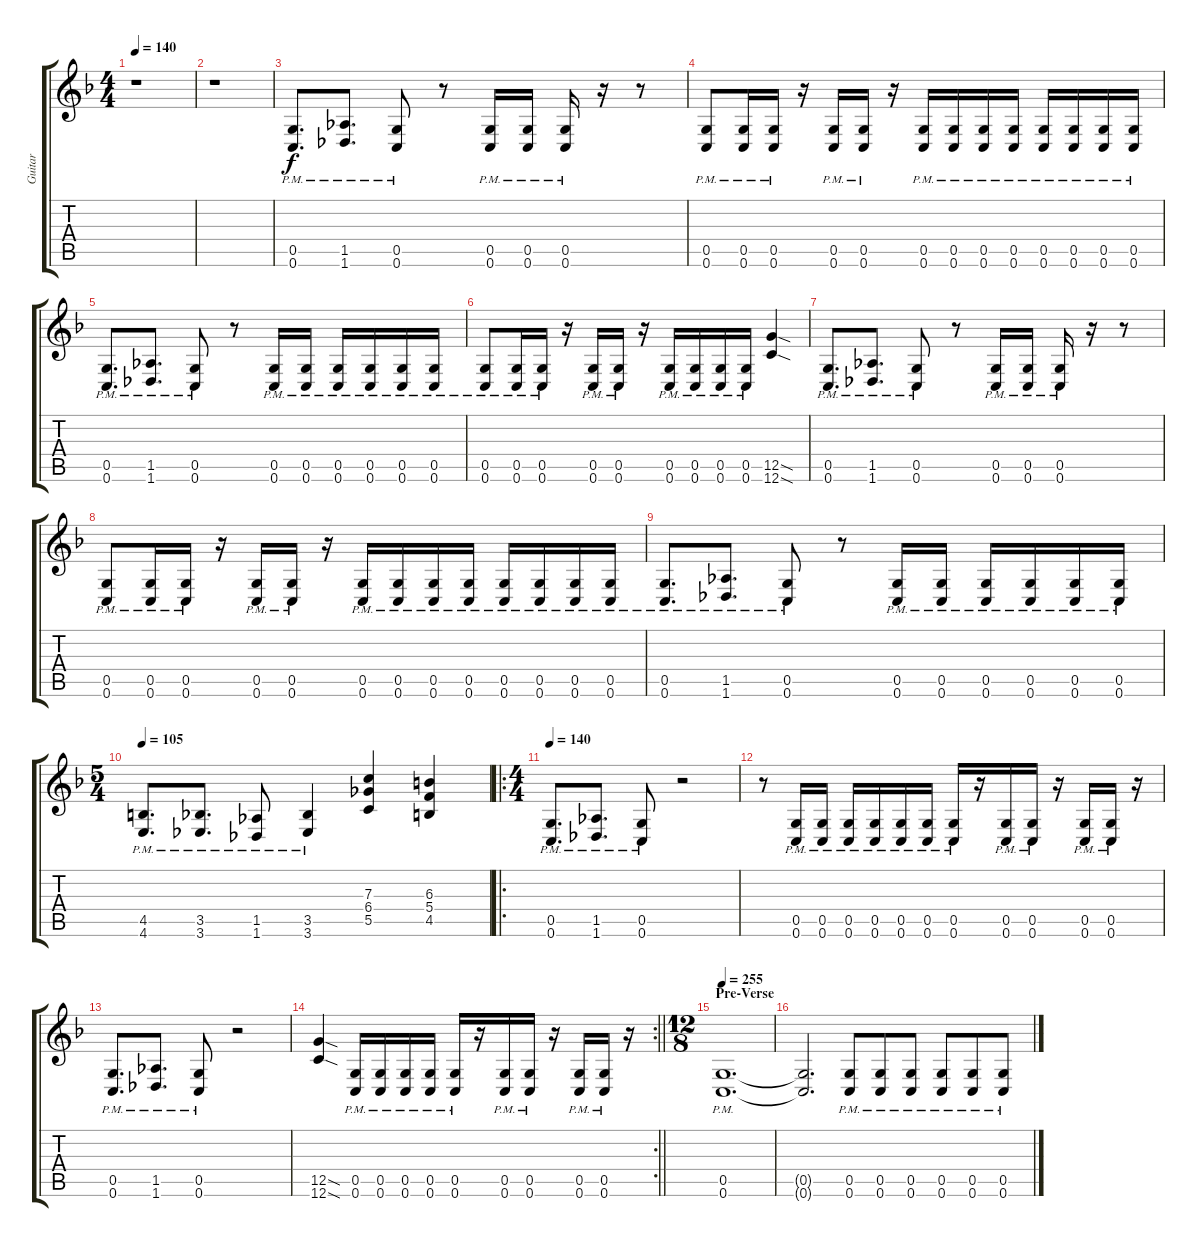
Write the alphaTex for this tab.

\track ("Guitar" "Guitar") {instrument distortionguitar}
\staff {score tabs}
\tuning (D4 A3 F3 C3 G2 C2) {hide}
\ts (4 4)
\tempo 140
\clef g2
\ks dminor
r.1{dy f} |
r.1 |
(0.5{pm} 0.6{pm}).8{d} (1.5{pm} 1.6{pm}).8{d} (0.5{pm} 0.6{pm}).8 r.8 (0.5{pm} 0.6{pm}).16 (0.5{pm} 0.6{pm}).16 (0.5{pm} 0.6{pm}).16 r.16 r.8 |
(0.5{pm} 0.6{pm}).8 (0.5{pm} 0.6{pm}).16 (0.5{pm} 0.6{pm}).16 r.16 (0.5{pm} 0.6{pm}).16 (0.5{pm} 0.6{pm}).16 r.16 (0.5{pm} 0.6{pm}).16 (0.5{pm} 0.6{pm}).16 (0.5{pm} 0.6{pm}).16 (0.5{pm} 0.6{pm}).16 (0.5{pm} 0.6{pm}).16 (0.5{pm} 0.6{pm}).16 (0.5{pm} 0.6{pm}).16 (0.5{pm} 0.6{pm}).16 |
(0.5{pm} 0.6{pm}).8{d} (1.5{pm} 1.6{pm}).8{d} (0.5{pm} 0.6{pm}).8 r.8 (0.5{pm} 0.6{pm}).16 (0.5{pm} 0.6{pm}).16 (0.5{pm} 0.6{pm}).16 (0.5{pm} 0.6{pm}).16 (0.5{pm} 0.6{pm}).16 (0.5{pm} 0.6{pm}).16 |
(0.5{pm} 0.6{pm}).8 (0.5{pm} 0.6{pm}).16 (0.5{pm} 0.6{pm}).16 r.16 (0.5{pm} 0.6{pm}).16 (0.5{pm} 0.6{pm}).16 r.16 (0.5{pm} 0.6{pm}).16 (0.5{pm} 0.6{pm}).16 (0.5{pm} 0.6{pm}).16 (0.5{pm} 0.6{pm}).16 (12.5{sod} 12.6{sod}).4 |
(0.5{pm} 0.6{pm}).8{d} (1.5{pm} 1.6{pm}).8{d} (0.5{pm} 0.6{pm}).8 r.8 (0.5{pm} 0.6{pm}).16 (0.5{pm} 0.6{pm}).16 (0.5{pm} 0.6{pm}).16 r.16 r.8 |
(0.5{pm} 0.6{pm}).8 (0.5{pm} 0.6{pm}).16 (0.5{pm} 0.6{pm}).16 r.16 (0.5{pm} 0.6{pm}).16 (0.5{pm} 0.6{pm}).16 r.16 (0.5{pm} 0.6{pm}).16 (0.5{pm} 0.6{pm}).16 (0.5{pm} 0.6{pm}).16 (0.5{pm} 0.6{pm}).16 (0.5{pm} 0.6{pm}).16 (0.5{pm} 0.6{pm}).16 (0.5{pm} 0.6{pm}).16 (0.5{pm} 0.6{pm}).16 |
(0.5{pm} 0.6{pm}).8{d} (1.5{pm} 1.6{pm}).8{d} (0.5{pm} 0.6{pm}).8 r.8 (0.5{pm} 0.6{pm}).16 (0.5{pm} 0.6{pm}).16 (0.5{pm} 0.6{pm}).16 (0.5{pm} 0.6{pm}).16 (0.5{pm} 0.6{pm}).16 (0.5{pm} 0.6{pm}).16 |
\ts (5 4)
\tempo 105
(4.5{pm} 4.6{pm}).8{d} (3.5{pm} 3.6{pm}).8{d} (1.5{pm} 1.6{pm}).8 (3.5{pm} 3.6{pm}).4 (7.3 6.4 5.5).4 (6.3 5.4 4.5).4 |
\ro
\ts (4 4)
\tempo 140
(0.5{pm} 0.6{pm}).8{d} (1.5{pm} 1.6{pm}).8{d} (0.5{pm} 0.6{pm}).8 r.2 |
r.8 (0.5{pm} 0.6{pm}).16 (0.5{pm} 0.6{pm}).16 (0.5{pm} 0.6{pm}).16 (0.5{pm} 0.6{pm}).16 (0.5{pm} 0.6{pm}).16 (0.5{pm} 0.6{pm}).16 (0.5{pm} 0.6{pm}).16 r.16 (0.5{pm} 0.6{pm}).16 (0.5{pm} 0.6{pm}).16 r.16 (0.5{pm} 0.6{pm}).16 (0.5{pm} 0.6{pm}).16 r.16 |
(0.5{pm} 0.6{pm}).8{d} (1.5{pm} 1.6{pm}).8{d} (0.5{pm} 0.6{pm}).8 r.2 |
\rc 2
\barLineRight lightlight
(12.5{sod} 12.6{sod}).4 (0.5{pm} 0.6{pm}).16 (0.5{pm} 0.6{pm}).16 (0.5{pm} 0.6{pm}).16 (0.5{pm} 0.6{pm}).16 (0.5{pm} 0.6{pm}).16 r.16 (0.5{pm} 0.6{pm}).16 (0.5{pm} 0.6{pm}).16 r.16 (0.5{pm} 0.6{pm}).16 (0.5{pm} 0.6{pm}).16 r.16 |
\ts (12 8)
\section ("" "Pre-Verse")
\tempo 255
(0.5{pm} 0.6{pm}).1{d} |
(0.5{t} 0.6{t}).2{d} (0.5{pm} 0.6{pm}).8 (0.5{pm} 0.6{pm}).8 (0.5{pm} 0.6{pm}).8 (0.5{pm} 0.6{pm}).8 (0.5{pm} 0.6{pm}).8 (0.5{pm} 0.6{pm}).8
